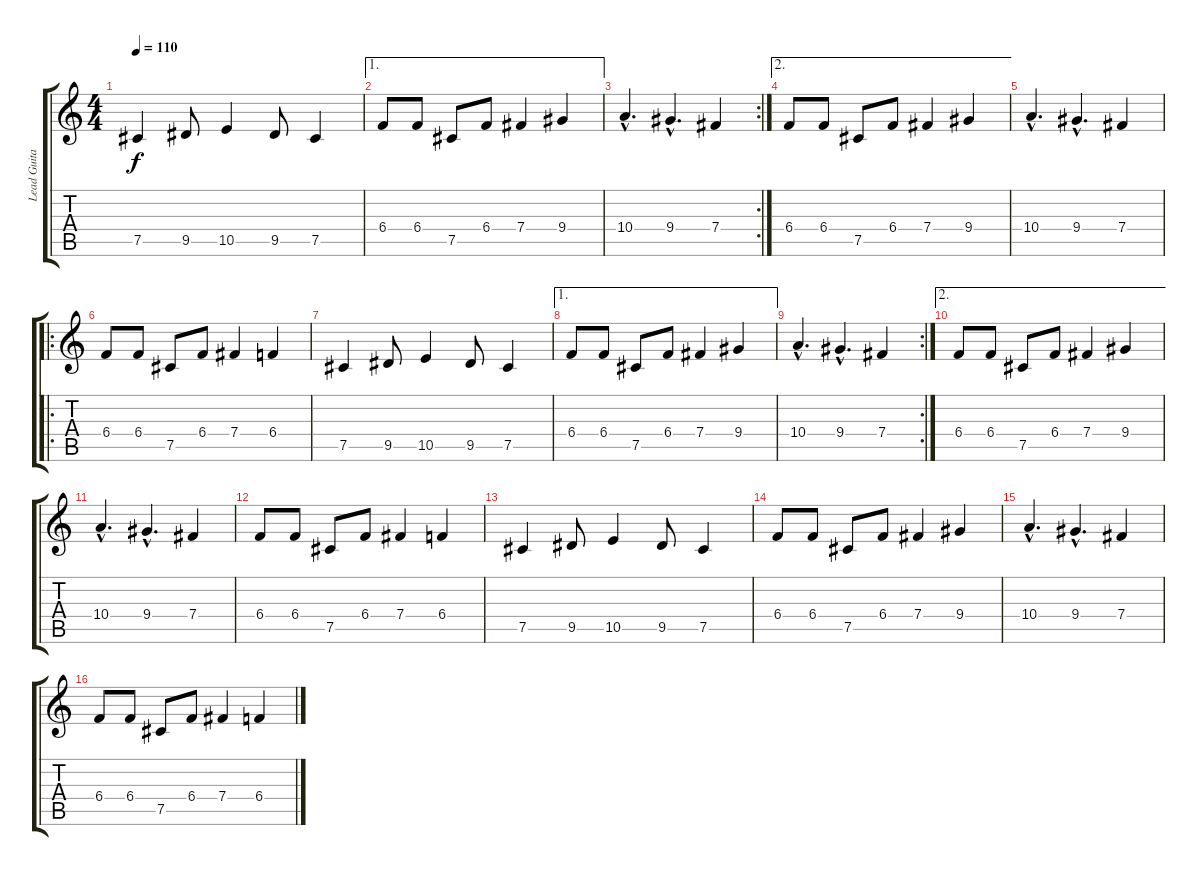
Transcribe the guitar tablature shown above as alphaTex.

\track ("Lead Guitar" "Lead Guita") {instrument overdrivenguitar}
\staff {score tabs}
\tuning (Db4 Ab3 E3 B2 Gb2 Db2) {hide}
\ts (4 4)
\tempo 110
\clef g2
\ks c
7.5.4{dy f} 9.5.8 10.5.4 9.5.8 7.5.4 |
\ae 1
6.4.8 6.4.8 7.5.8 6.4.8 7.4.4 9.4.4 |
\rc 2
10.4{hac}.4{d} 9.4{hac}.4{d} 7.4.4 |
\ae 2
6.4.8 6.4.8 7.5.8 6.4.8 7.4.4 9.4.4 |
10.4{hac}.4{d} 9.4{hac}.4{d} 7.4.4 |
\ro
6.4.8 6.4.8 7.5.8 6.4.8 7.4.4 6.4.4 |
7.5.4 9.5.8 10.5.4 9.5.8 7.5.4 |
\ae 1
6.4.8 6.4.8 7.5.8 6.4.8 7.4.4 9.4.4 |
\rc 2
10.4{hac}.4{d} 9.4{hac}.4{d} 7.4.4 |
\ae 2
6.4.8 6.4.8 7.5.8 6.4.8 7.4.4 9.4.4 |
10.4{hac}.4{d} 9.4{hac}.4{d} 7.4.4 |
6.4.8{volume 12} 6.4.8 7.5.8 6.4.8 7.4.4 6.4.4 |
7.5.4 9.5.8 10.5.4 9.5.8 7.5.4 |
6.4.8{volume 11} 6.4.8 7.5.8 6.4.8 7.4.4 9.4.4 |
10.4{hac}.4{d} 9.4{hac}.4{d} 7.4.4 |
6.4.8{volume 10} 6.4.8 7.5.8 6.4.8 7.4.4 6.4.4
